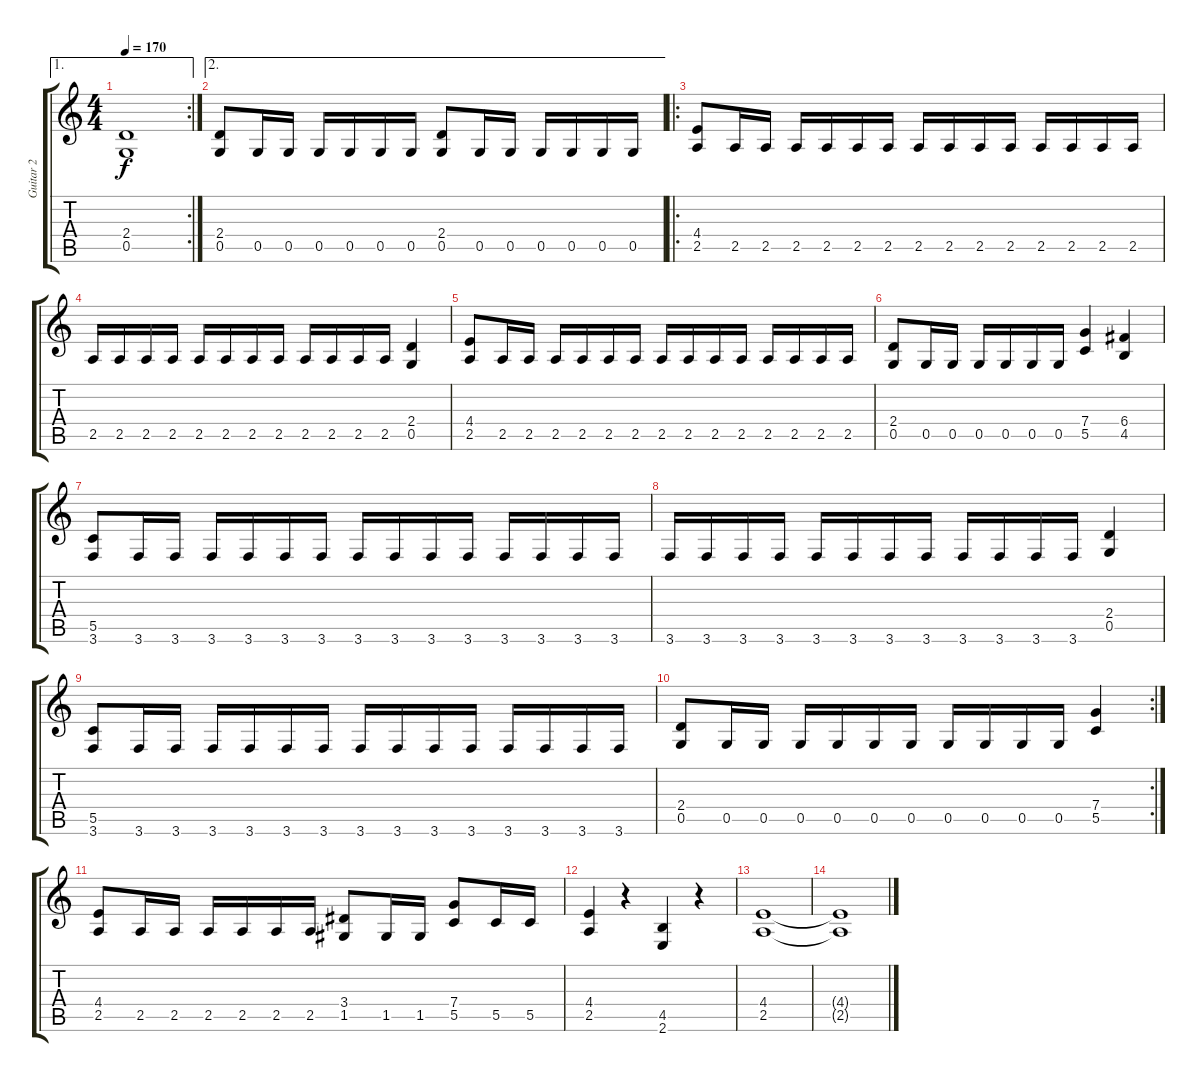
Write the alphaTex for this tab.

\track ("Guitar 2" "Guitar 2") {instrument distortionguitar}
\staff {score tabs}
\tuning (D4 A3 F3 C3 G2 D2) {hide}
\ae 1
\rc 2
\ts (4 4)
\tempo 170
\clef g2
\ks c
(2.4 0.5).1{dy f} |
\ae 2
(2.4 0.5).8 0.5.16 0.5.16 0.5.16 0.5.16 0.5.16 0.5.16 (2.4 0.5).8 0.5.16 0.5.16 0.5.16 0.5.16 0.5.16 0.5.16 |
\ro
(4.4 2.5).8 2.5.16 2.5.16 2.5.16 2.5.16 2.5.16 2.5.16 2.5.16 2.5.16 2.5.16 2.5.16 2.5.16 2.5.16 2.5.16 2.5.16 |
2.5.16 2.5.16 2.5.16 2.5.16 2.5.16 2.5.16 2.5.16 2.5.16 2.5.16 2.5.16 2.5.16 2.5.16 (2.4 0.5).4 |
(4.4 2.5).8 2.5.16 2.5.16 2.5.16 2.5.16 2.5.16 2.5.16 2.5.16 2.5.16 2.5.16 2.5.16 2.5.16 2.5.16 2.5.16 2.5.16 |
(2.4 0.5).8 0.5.16 0.5.16 0.5.16 0.5.16 0.5.16 0.5.16 (7.4 5.5).4 (6.4 4.5).4 |
(5.5 3.6).8 3.6.16 3.6.16 3.6.16 3.6.16 3.6.16 3.6.16 3.6.16 3.6.16 3.6.16 3.6.16 3.6.16 3.6.16 3.6.16 3.6.16 |
3.6.16 3.6.16 3.6.16 3.6.16 3.6.16 3.6.16 3.6.16 3.6.16 3.6.16 3.6.16 3.6.16 3.6.16 (2.4 0.5).4 |
(5.5 3.6).8 3.6.16 3.6.16 3.6.16 3.6.16 3.6.16 3.6.16 3.6.16 3.6.16 3.6.16 3.6.16 3.6.16 3.6.16 3.6.16 3.6.16 |
\rc 2
(2.4 0.5).8 0.5.16 0.5.16 0.5.16 0.5.16 0.5.16 0.5.16 0.5.16 0.5.16 0.5.16 0.5.16 (7.4 5.5).4 |
(4.4 2.5).8 2.5.16 2.5.16 2.5.16 2.5.16 2.5.16 2.5.16 (3.4 1.5).8 1.5.16 1.5.16 (7.4 5.5).8 5.5.16 5.5.16 |
(4.4 2.5).4 r.4 (4.5 2.6).4 r.4 |
(4.4 2.5).1 |
(4.4{t} 2.5{t}).1
